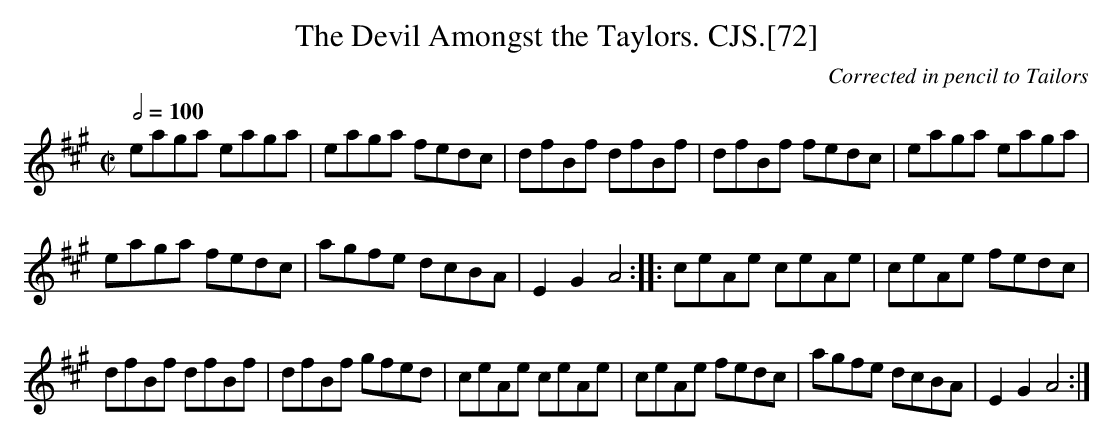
X:1
T:Devil Amongst the Taylors. CJS.[72], The
C:Corrected in pencil to Tailors
M:C|
L:1/8
Q:1/2=100
K:A
eaga eaga|eaga fedc|dfBf dfBf|dfBf fedc|eaga eaga|
eaga fedc|agfe dcBA|E2G2 A4::ceAe ceAe|ceAe fedc|
dfBf dfBf|dfBf gfed|ceAe ceAe|ceAe fedc|agfe dcBA|E2G2 A4:|
